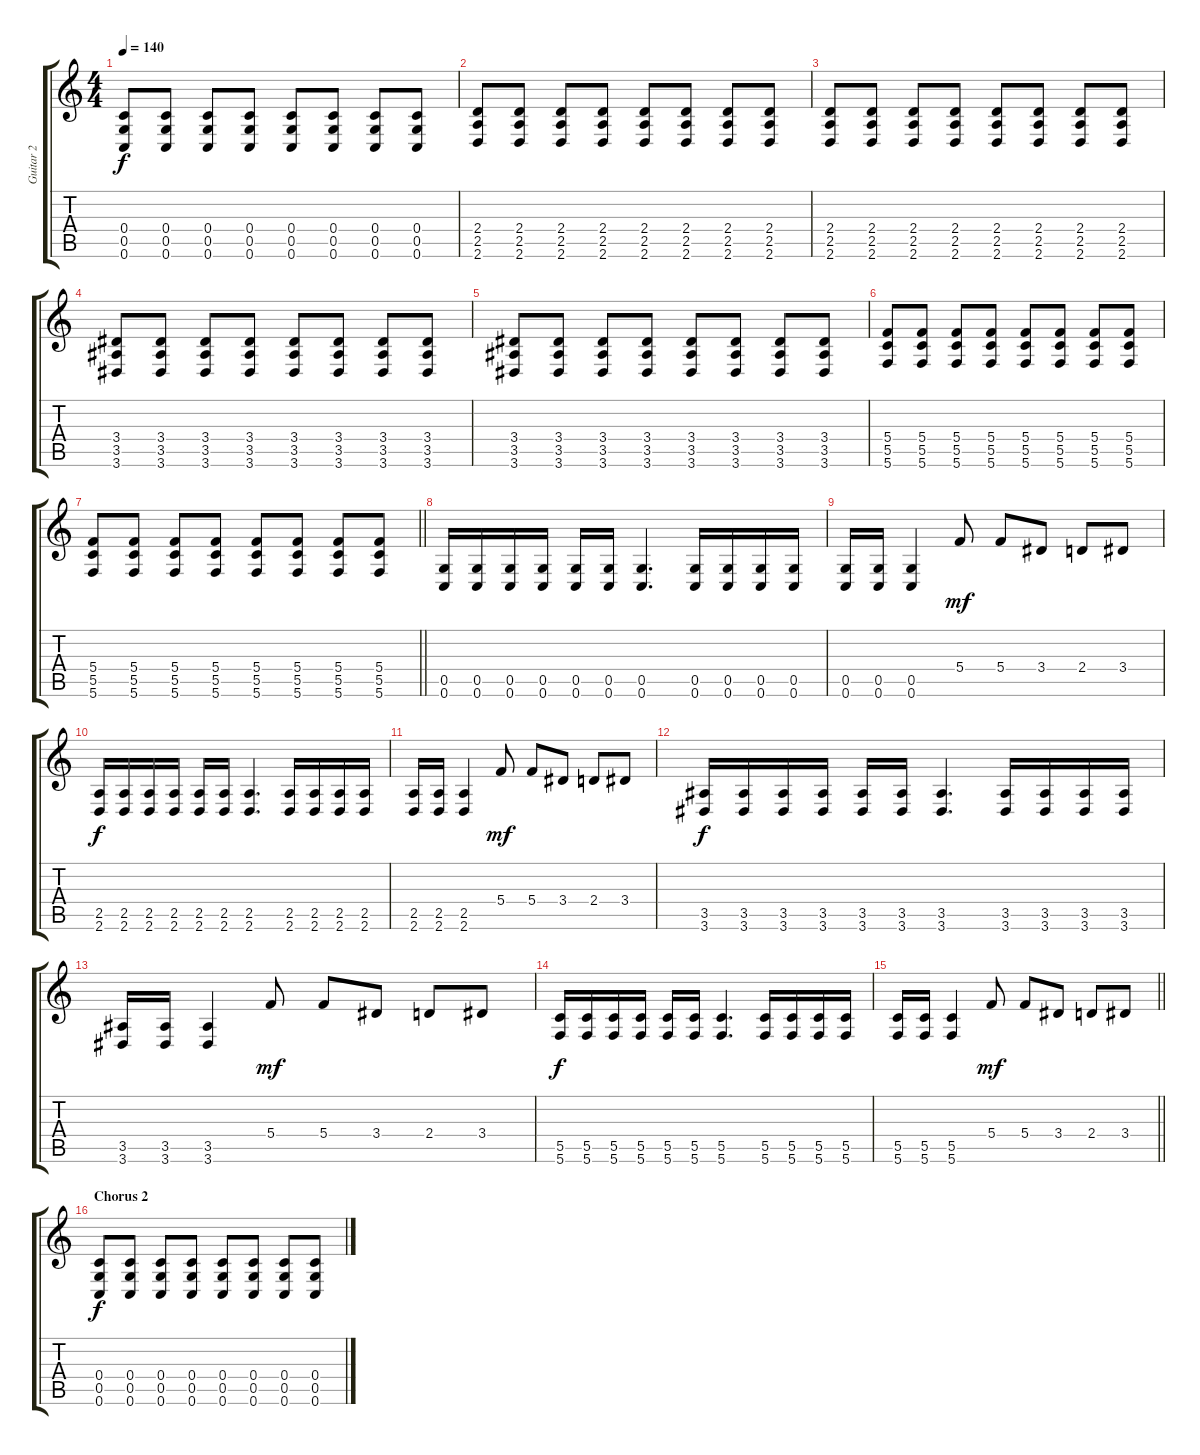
\track ("Guitar 2" "Guitar 2") {instrument overdrivenguitar}
\staff {score tabs}
\tuning (D4 A3 F3 C3 G2 C2) {hide}
\ts (4 4)
\tempo 140
\clef g2
\ks c
(0.4 0.5 0.6).8{dy f} (0.4 0.5 0.6).8 (0.4 0.5 0.6).8 (0.4 0.5 0.6).8 (0.4 0.5 0.6).8 (0.4 0.5 0.6).8 (0.4 0.5 0.6).8 (0.4 0.5 0.6).8 |
(2.4 2.5 2.6).8 (2.4 2.5 2.6).8 (2.4 2.5 2.6).8 (2.4 2.5 2.6).8 (2.4 2.5 2.6).8 (2.4 2.5 2.6).8 (2.4 2.5 2.6).8 (2.4 2.5 2.6).8 |
(2.4 2.5 2.6).8 (2.4 2.5 2.6).8 (2.4 2.5 2.6).8 (2.4 2.5 2.6).8 (2.4 2.5 2.6).8 (2.4 2.5 2.6).8 (2.4 2.5 2.6).8 (2.4 2.5 2.6).8 |
(3.4 3.5 3.6).8 (3.4 3.5 3.6).8 (3.4 3.5 3.6).8 (3.4 3.5 3.6).8 (3.4 3.5 3.6).8 (3.4 3.5 3.6).8 (3.4 3.5 3.6).8 (3.4 3.5 3.6).8 |
(3.4 3.5 3.6).8 (3.4 3.5 3.6).8 (3.4 3.5 3.6).8 (3.4 3.5 3.6).8 (3.4 3.5 3.6).8 (3.4 3.5 3.6).8 (3.4 3.5 3.6).8 (3.4 3.5 3.6).8 |
(5.4 5.5 5.6).8 (5.4 5.5 5.6).8 (5.4 5.5 5.6).8 (5.4 5.5 5.6).8 (5.4 5.5 5.6).8 (5.4 5.5 5.6).8 (5.4 5.5 5.6).8 (5.4 5.5 5.6).8 |
\barLineRight lightlight
(5.4 5.5 5.6).8 (5.4 5.5 5.6).8 (5.4 5.5 5.6).8 (5.4 5.5 5.6).8 (5.4 5.5 5.6).8 (5.4 5.5 5.6).8 (5.4 5.5 5.6).8 (5.4 5.5 5.6).8 |
(0.5 0.6).16 (0.5 0.6).16 (0.5 0.6).16 (0.5 0.6).16 (0.5 0.6).16 (0.5 0.6).16 (0.5 0.6).4{d} (0.5 0.6).16 (0.5 0.6).16 (0.5 0.6).16 (0.5 0.6).16 |
(0.5 0.6).16 (0.5 0.6).16 (0.5 0.6).4 5.4.8{dy mf} 5.4.8 3.4.8 2.4.8 3.4.8 |
(2.5 2.6).16{dy f} (2.5 2.6).16 (2.5 2.6).16 (2.5 2.6).16 (2.5 2.6).16 (2.5 2.6).16 (2.5 2.6).4{d} (2.5 2.6).16 (2.5 2.6).16 (2.5 2.6).16 (2.5 2.6).16 |
(2.5 2.6).16 (2.5 2.6).16 (2.5 2.6).4 5.4.8{dy mf} 5.4.8 3.4.8 2.4.8 3.4.8 |
(3.5 3.6).16{dy f} (3.5 3.6).16 (3.5 3.6).16 (3.5 3.6).16 (3.5 3.6).16 (3.5 3.6).16 (3.5 3.6).4{d} (3.5 3.6).16 (3.5 3.6).16 (3.5 3.6).16 (3.5 3.6).16 |
(3.5 3.6).16 (3.5 3.6).16 (3.5 3.6).4 5.4.8{dy mf} 5.4.8 3.4.8 2.4.8 3.4.8 |
(5.5 5.6).16{dy f} (5.5 5.6).16 (5.5 5.6).16 (5.5 5.6).16 (5.5 5.6).16 (5.5 5.6).16 (5.5 5.6).4{d} (5.5 5.6).16 (5.5 5.6).16 (5.5 5.6).16 (5.5 5.6).16 |
\barLineRight lightlight
(5.5 5.6).16 (5.5 5.6).16 (5.5 5.6).4 5.4.8{dy mf} 5.4.8 3.4.8 2.4.8 3.4.8 |
\section ("" "Chorus 2")
(0.4 0.5 0.6).8{dy f} (0.4 0.5 0.6).8 (0.4 0.5 0.6).8 (0.4 0.5 0.6).8 (0.4 0.5 0.6).8 (0.4 0.5 0.6).8 (0.4 0.5 0.6).8 (0.4 0.5 0.6).8
